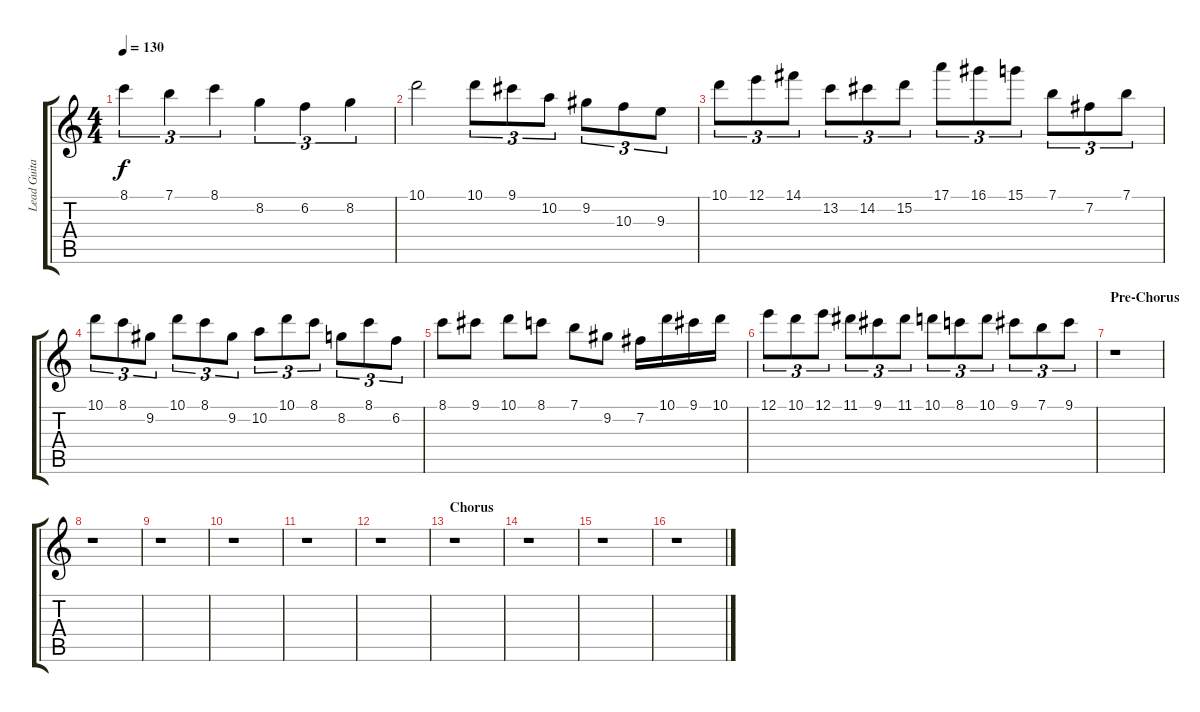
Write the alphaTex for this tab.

\track ("Lead Guitar 2" "Lead Guita") {instrument distortionguitar}
\staff {score tabs}
\tuning (E4 B3 G3 D3 A2 E2) {hide}
\ts (4 4)
\tempo 130
\clef g2
\ks c
8.1.4{tu (3 2) dy f} 7.1.4{tu (3 2)} 8.1.4{tu (3 2)} 8.2.4{tu (3 2)} 6.2.4{tu (3 2)} 8.2.4{tu (3 2)} |
10.1.2 10.1.8{tu (3 2)} 9.1.8{tu (3 2)} 10.2.8{tu (3 2)} 9.2.8{tu (3 2)} 10.3.8{tu (3 2)} 9.3.8{tu (3 2)} |
10.1.8{tu (3 2)} 12.1.8{tu (3 2)} 14.1.8{tu (3 2)} 13.2.8{tu (3 2)} 14.2.8{tu (3 2)} 15.2.8{tu (3 2)} 17.1.8{tu (3 2)} 16.1.8{tu (3 2)} 15.1.8{tu (3 2)} 7.1.8{tu (3 2)} 7.2.8{tu (3 2)} 7.1.8{tu (3 2)} |
10.1.8{tu (3 2)} 8.1.8{tu (3 2)} 9.2.8{tu (3 2)} 10.1.8{tu (3 2)} 8.1.8{tu (3 2)} 9.2.8{tu (3 2)} 10.2.8{tu (3 2)} 10.1.8{tu (3 2)} 8.1.8{tu (3 2)} 8.2.8{tu (3 2)} 8.1.8{tu (3 2)} 6.2.8{tu (3 2)} |
8.1.8 9.1.8 10.1.8 8.1.8 7.1.8 9.2.8 7.2.16 10.1.16 9.1.16 10.1.16 |
12.1.8{tu (3 2)} 10.1.8{tu (3 2)} 12.1.8{tu (3 2)} 11.1.8{tu (3 2)} 9.1.8{tu (3 2)} 11.1.8{tu (3 2)} 10.1.8{tu (3 2)} 8.1.8{tu (3 2)} 10.1.8{tu (3 2)} 9.1.8{tu (3 2)} 7.1.8{tu (3 2)} 9.1.8{tu (3 2)} |
\section ("" "Pre-Chorus")
r.1 |
r.1 |
r.1 |
r.1 |
r.1 |
r.1 |
\section ("" "Chorus")
r.1 |
r.1 |
r.1 |
r.1
